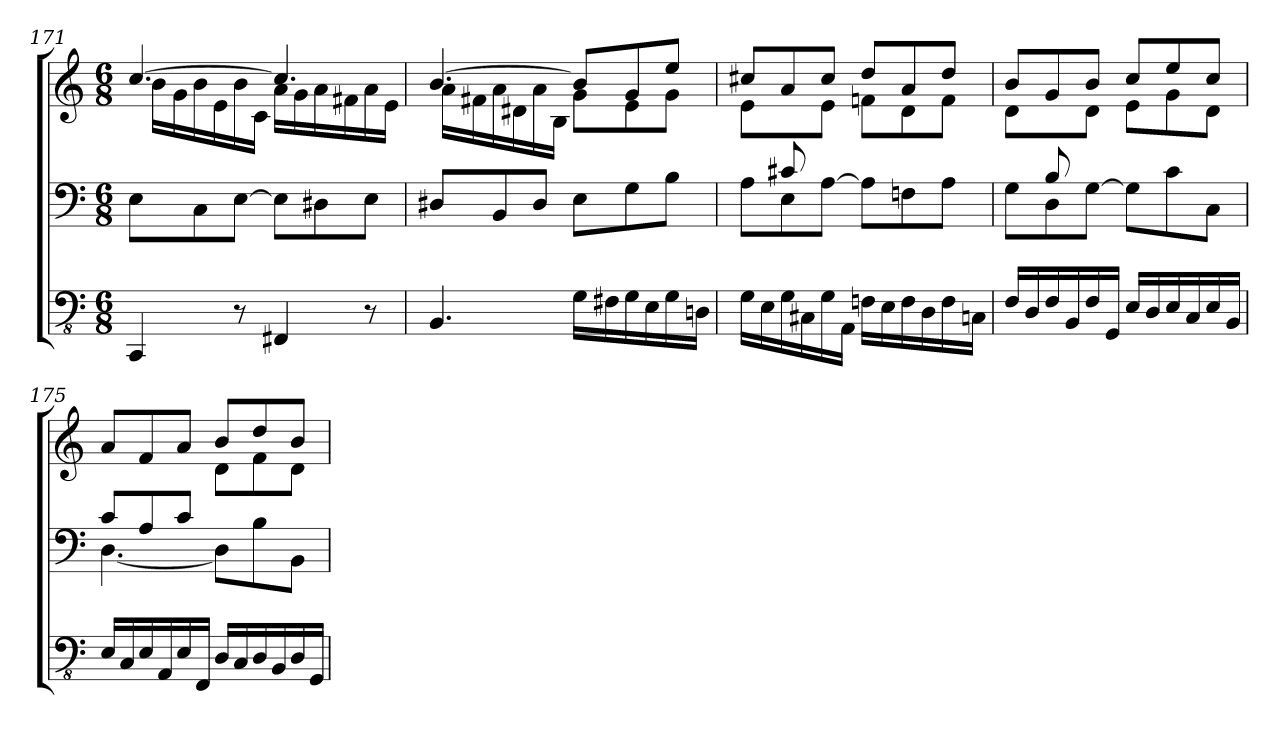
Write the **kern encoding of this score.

**kern	**kern	**kern
*part1	*part1	*part1
*staff3	*staff2	*staff1
*clefFv4	*clefF4	*clefG2
*k[]	*k[]	*k[]
*M6/8	*M6/8	*M6/8
=171	=171	=171
*	*	*^
4CCC/	8E\L	[4.cc/	16b\LL
.	.	.	16g\
.	8C\	.	16b\
.	.	.	16e\
8r	[8E\J	.	16b\
.	.	.	16c\JJ
4FFF#X/	8E\L]	4.cc/]	16a\LL
.	.	.	16g\
.	8D#X\	.	16a\
.	.	.	16f#X\
8r	8E\J	.	16a\
.	.	.	16e\JJ
!!LO:LB:g=z	!!
=172	=172	=172	=172
4.BBB/	8D#X/L	[4.b/	16a\LL
.	.	.	16f#X\
.	8BB/	.	16a\
.	.	.	16d#X\
.	8D#/J	.	16a\
.	.	.	16B\JJ
16GG\LL	8E\L	8b/L]	8g\L
16FF#X\	.	.	.
16GG\	8G\	8g/	8e\
16EE\	.	.	.
16GG\	8B\J	8ee/J	8g\J
16DDn\JJ	.	.	.
=173	=173	=173	=173
*	*^	*	*
16GG\LL	8A\L	8ryy	8cc#X/L	8e\L
16EE\	.	.	.	.
16GG\	8E\	8c#X/	8a/	8d\yy
16CC#X\	.	.	.	.
16GG\	[8A\J	2ryy	8cc#/J	8e\J
16AAA\JJ	.	.	.	.
16FFn\LL	8A\L]	.	8dd/L	8fn\L
16EE\	.	.	.	.
16FF\	8Fn\	.	8a/	8d\
16DD\	.	.	.	.
16FF\	8A\J	.	8dd/J	8f\J
16CCn\JJ	.	.	.	.
=174	=174	=174	=174	=174
16FF/LL	8G\L	8ryy	8b/L	8d\L
16DD/	.	.	.	.
16FF/	8D\	8B/	8g/	8d\yy
16BBB/	.	.	.	.
16FF/	[8G\J	2ryy	8b/J	8d\J
16GGG/JJ	.	.	.	.
16EE/LL	8G\L]	.	8cc/L	8e\L
16DD/	.	.	.	.
16EE/	8c\	.	8ee/	8g\
16CC/	.	.	.	.
16EE/	8C\J	.	8cc/J	8d\J
16BBB/JJ	.	.	.	.
=175	=175	=175	=175	=175
16EE/LL	8c/L	[4.D\	8a/L	4.ryy
16CC/	.	.	.	.
16EE/	8A/	.	8f/	.
16AAA/	.	.	.	.
16EE/	8c/J	.	8a/J	.
16FFF/JJ	.	.	.	.
16DD/LL	4.ryy	8D\L]	8b/L	8d\L
16CC/	.	.	.	.
16DD/	.	8B\	8dd/	8f\
16BBB/	.	.	.	.
16DD/	.	8BB\J	8b/J	8d\J
16GGG/JJ	.	.	.	.
*	*v	*v	*	*
*	*	*v	*v
=	=	=
*-	*-	*-
